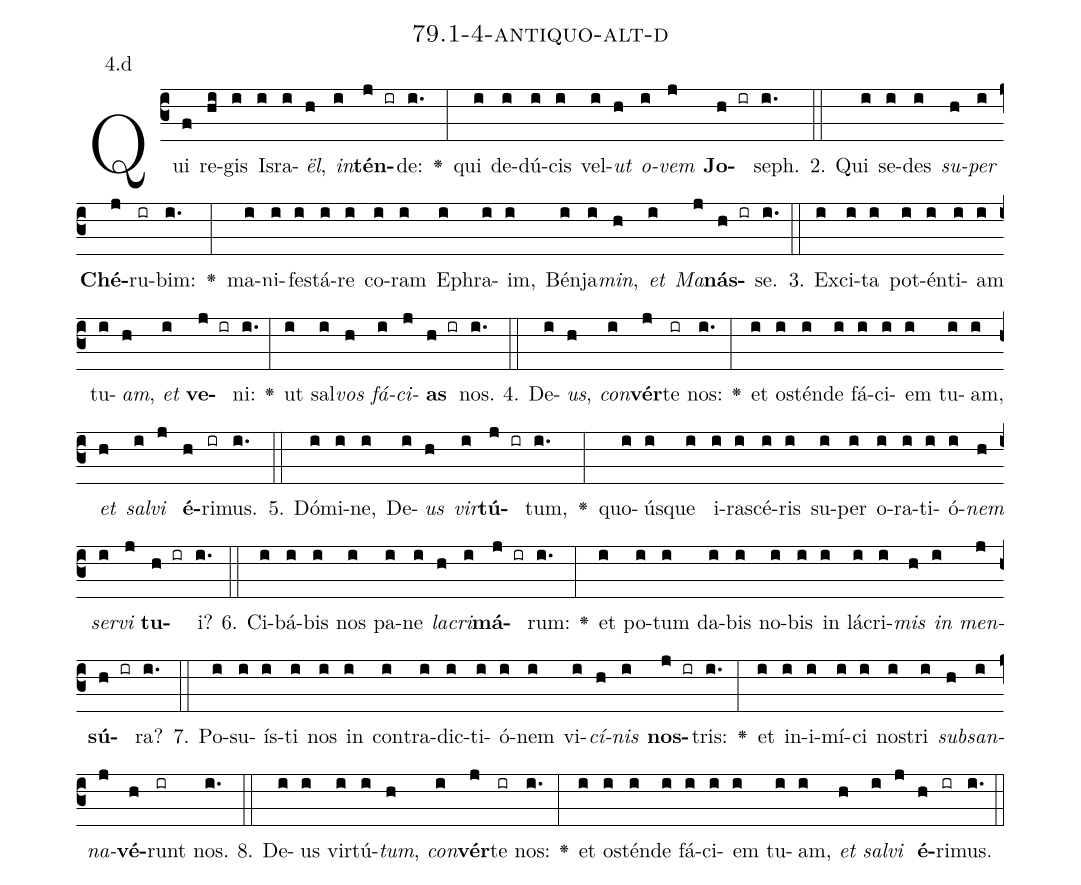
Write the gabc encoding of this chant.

name: 79.1-4-antiquo-alt-d;
annotation: 4.d;
%%
(c3)Qui(f) re(hi)gis(i) Is(i)ra(i)<i>ël</i>,(h) <i>in</i>(i)<b>tén</b>(j ir)de:(i.) <v>\greheightstar</v>(:) qui(i) de(i)dú(i)cis(i) vel(i)<i>ut</i>(h) <i>o</i>(i)<i>vem</i>(j) <b>Jo</b>(h ir)seph.(i.) (::)
2. Qui(i) se(i)des(i) <i>su</i>(h)<i>per</i>(i) <b>Ché</b>(j)ru(ir)bim:(i.) <v>\greheightstar</v>(:) ma(i)ni(i)fes(i)tá(i)re(i) co(i)ram(i) E(i)phra(i)im,(i) Bén(i)ja(i)<i>min</i>,(h) <i>et</i>(i) <i>Ma</i>(j)<b>nás</b>(h ir)se.(i.) (::)
3. Ex(i)ci(i)ta(i) pot(i)én(i)ti(i)am(i) tu(i)<i>am</i>,(h) <i>et</i>(i) <b>ve</b>(j ir)ni:(i.) <v>\greheightstar</v>(:) ut(i) sal(i)<i>vos</i>(h) <i>fá</i>(i)<i>ci</i>(j)<b>as</b>(h ir) nos.(i.) (::)
4. De(i)<i>us</i>,(h) <i>con</i>(i)<b>vér</b>(j)te(ir) nos:(i.) <v>\greheightstar</v>(:) et(i) os(i)tén(i)de(i) fá(i)ci(i)em(i) tu(i)am,(i) <i>et</i>(h) <i>sal</i>(i)<i>vi</i>(j) <b>é</b>(h)ri(ir)mus.(i.) (::)
5. Dó(i)mi(i)ne,(i) De(i)<i>us</i>(h) <i>vir</i>(i)<b>tú</b>(j ir)tum,(i.) <v>\greheightstar</v>(:) quo(i)ús(i)que(i) i(i)ra(i)scé(i)ris(i) su(i)per(i) o(i)ra(i)ti(i)ó(i)<i>nem</i>(h) <i>ser</i>(i)<i>vi</i>(j) <b>tu</b>(h ir)i?(i.) (::)
6. Ci(i)bá(i)bis(i) nos(i) pa(i)ne(i) <i>la</i>(h)<i>cri</i>(i)<b>má</b>(j ir)rum:(i.) <v>\greheightstar</v>(:) et(i) po(i)tum(i) da(i)bis(i) no(i)bis(i) in(i) lá(i)cri(i)<i>mis</i>(h) <i>in</i>(i) <i>men</i>(j)<b>sú</b>(h ir)ra?(i.) (::)
7. Po(i)su(i)ís(i)ti(i) nos(i) in(i) con(i)tra(i)dic(i)ti(i)ó(i)nem(i) vi(i)<i>cí</i>(h)<i>nis</i>(i) <b>nos</b>(j ir)tris:(i.) <v>\greheightstar</v>(:) et(i) in(i)i(i)mí(i)ci(i) nos(i)tri(i) <i>sub</i>(h)<i>san</i>(i)<i>na</i>(j)<b>vé</b>(h)runt(ir) nos.(i.) (::)
8. De(i)us(i) vir(i)tú(i)<i>tum</i>,(h) <i>con</i>(i)<b>vér</b>(j)te(ir) nos:(i.) <v>\greheightstar</v>(:) et(i) os(i)tén(i)de(i) fá(i)ci(i)em(i) tu(i)am,(i) <i>et</i>(h) <i>sal</i>(i)<i>vi</i>(j) <b>é</b>(h)ri(ir)mus.(i.) (::)
